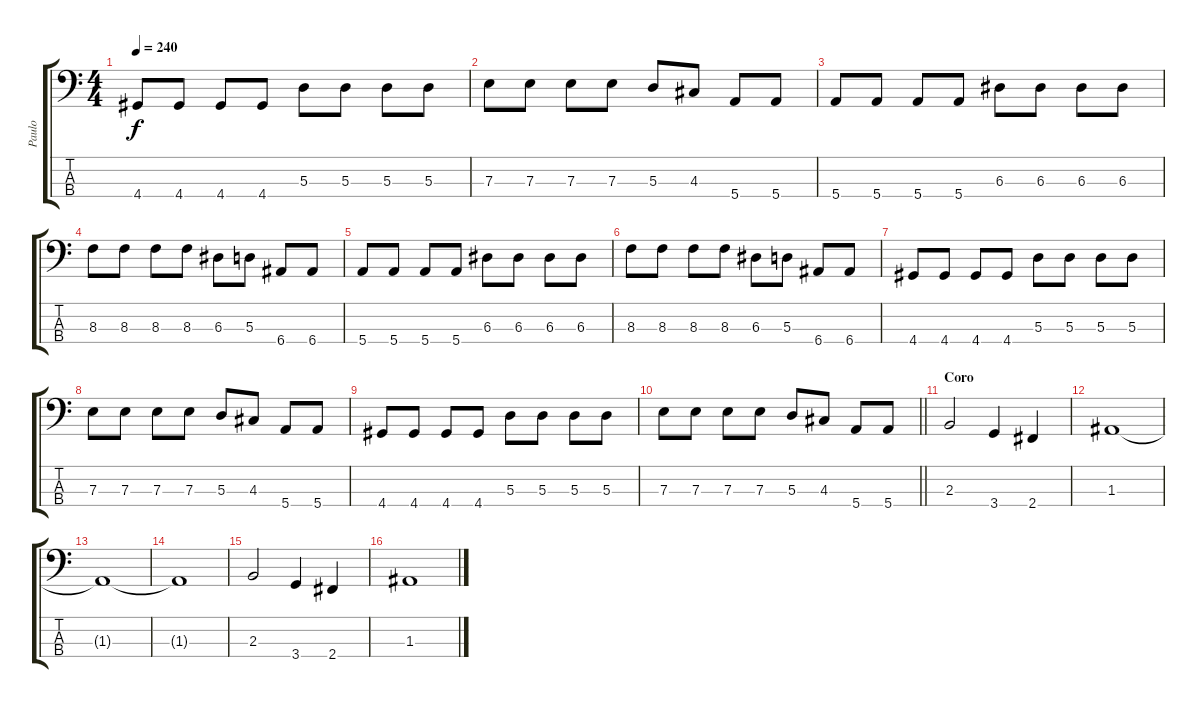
\track ("Paulo" "Paulo") {instrument electricbasspick}
\staff {score tabs}
\tuning (G2 D2 A1 E1) {hide}
\ts (4 4)
\tempo 240
\clef f4
\ks c
4.4.8{dy f} 4.4.8 4.4.8 4.4.8 5.3.8 5.3.8 5.3.8 5.3.8 |
7.3.8 7.3.8 7.3.8 7.3.8 5.3.8 4.3.8 5.4.8 5.4.8 |
5.4.8 5.4.8 5.4.8 5.4.8 6.3.8 6.3.8 6.3.8 6.3.8 |
8.3.8 8.3.8 8.3.8 8.3.8 6.3.8 5.3.8 6.4.8 6.4.8 |
5.4.8 5.4.8 5.4.8 5.4.8 6.3.8 6.3.8 6.3.8 6.3.8 |
8.3.8 8.3.8 8.3.8 8.3.8 6.3.8 5.3.8 6.4.8 6.4.8 |
4.4.8 4.4.8 4.4.8 4.4.8 5.3.8 5.3.8 5.3.8 5.3.8 |
7.3.8 7.3.8 7.3.8 7.3.8 5.3.8 4.3.8 5.4.8 5.4.8 |
4.4.8 4.4.8 4.4.8 4.4.8 5.3.8 5.3.8 5.3.8 5.3.8 |
\barLineRight lightlight
7.3.8 7.3.8 7.3.8 7.3.8 5.3.8 4.3.8 5.4.8 5.4.8 |
\section ("" "Coro")
2.3.2 3.4.4 2.4.4 |
1.3.1 |
1.3{t}.1 |
1.3{t}.1 |
2.3.2 3.4.4 2.4.4 |
1.3.1
